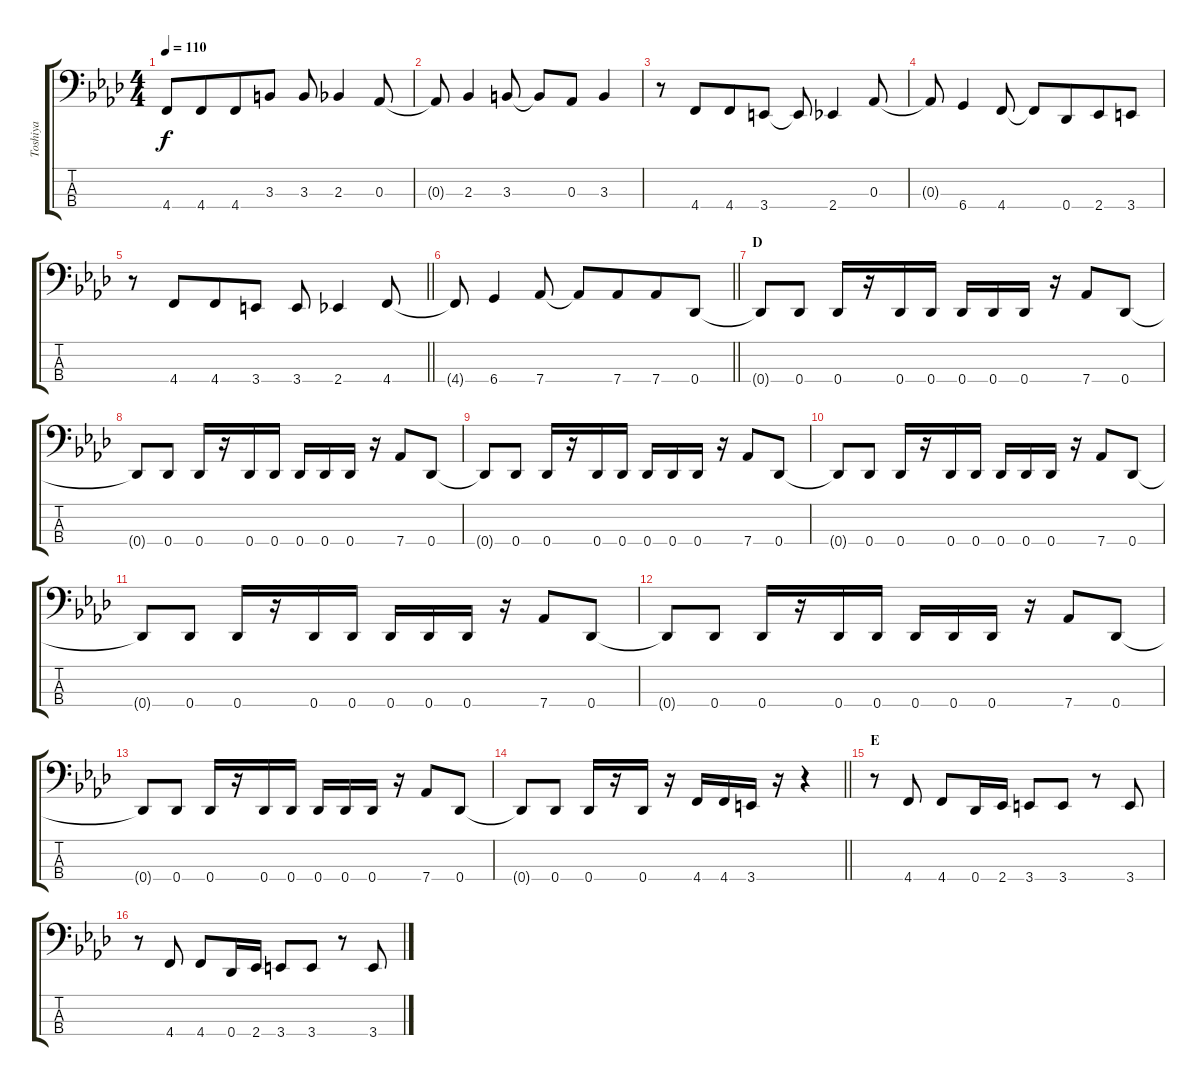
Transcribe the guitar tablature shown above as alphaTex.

\track ("Toshiya" "Toshiya") {instrument electricbasspick}
\staff {score tabs}
\tuning (Gb2 Db2 Ab1 Db1) {hide}
\ts (4 4)
\tempo 110
\clef f4
\ks fminor
4.4.8{dy f} 4.4.8{beam merge} 4.4.8 3.3.8 3.3.8 2.3.4 0.3.8 |
0.3{t}.8 2.3.4 3.3.8 3.3{t}.8 0.3.8 3.3.4 |
r.8 4.4.8{beam merge} 4.4.8 3.4.8 3.4{t}.8 2.4.4 0.3.8 |
0.3{t}.8 6.4.4 4.4.8 4.4{t}.8 0.4.8{beam merge} 2.4.8 3.4.8 |
\barLineRight lightlight
r.8 4.4.8{beam merge} 4.4.8 3.4.8 3.4.8 2.4.4 4.4.8 |
\barLineRight lightlight
4.4{t}.8 6.4.4 7.4.8 7.4{t}.8 7.4.8{beam merge} 7.4.8 0.4.8 |
\section ("" "D")
0.4{t}.8 0.4.8 0.4.16 r.16 0.4.16 0.4.16 0.4.16 0.4.16 0.4.16 r.16 7.4.8 0.4.8 |
0.4{t}.8 0.4.8 0.4.16 r.16 0.4.16 0.4.16 0.4.16 0.4.16 0.4.16 r.16 7.4.8 0.4.8 |
0.4{t}.8 0.4.8 0.4.16 r.16 0.4.16 0.4.16 0.4.16 0.4.16 0.4.16 r.16 7.4.8 0.4.8 |
0.4{t}.8 0.4.8 0.4.16 r.16 0.4.16 0.4.16 0.4.16 0.4.16 0.4.16 r.16 7.4.8 0.4.8 |
0.4{t}.8 0.4.8 0.4.16 r.16 0.4.16 0.4.16 0.4.16 0.4.16 0.4.16 r.16 7.4.8 0.4.8 |
0.4{t}.8 0.4.8 0.4.16 r.16 0.4.16 0.4.16 0.4.16 0.4.16 0.4.16 r.16 7.4.8 0.4.8 |
0.4{t}.8 0.4.8 0.4.16 r.16 0.4.16 0.4.16 0.4.16 0.4.16 0.4.16 r.16 7.4.8 0.4.8 |
\barLineRight lightlight
0.4{t}.8 0.4.8 0.4.16 r.16 0.4.16 r.16 4.4.16 4.4.16 3.4.16 r.16 r.4 |
\section ("" "E")
r.8 4.4.8 4.4.8 0.4.16 2.4.16 3.4.8 3.4.8 r.8 3.4.8 |
r.8 4.4.8 4.4.8 0.4.16 2.4.16 3.4.8 3.4.8 r.8 3.4.8
